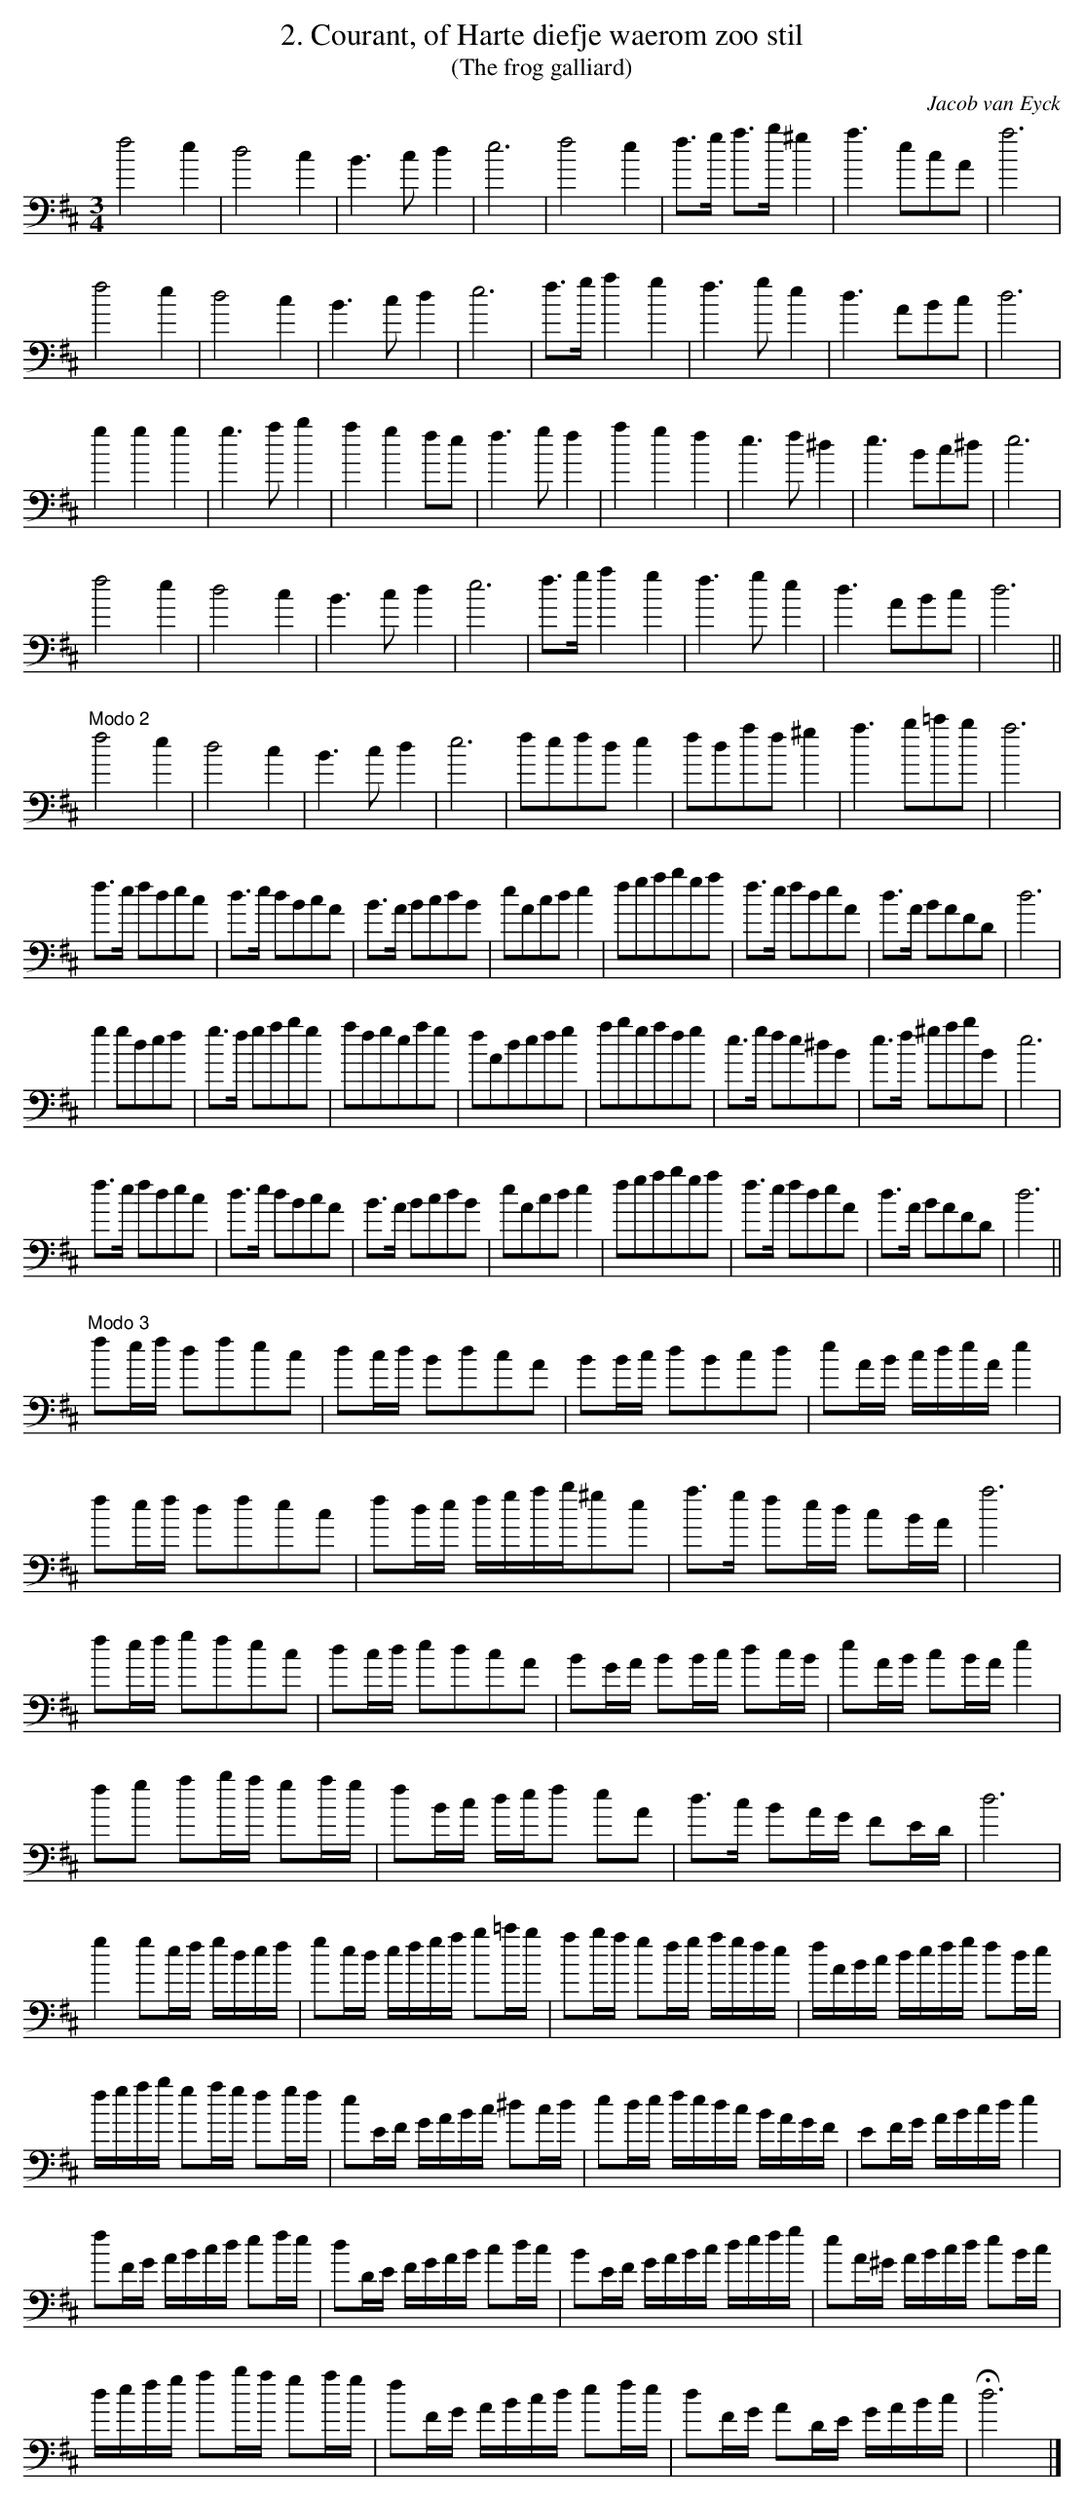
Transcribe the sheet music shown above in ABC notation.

X:1
T:2. Courant, of Harte diefje waerom zoo stil
T:(The frog galliard)
C:Jacob van Eyck
M:3/4
L:1/8
K:D bass
f4e2|d4c2|B3cd2|e6|f4e2|f>g a>b ^g2|a3 ecA|a6|
f4e2|d4c2|B3cd2|e6|f>ga2g2|f3ge2|d3ABc|d6|
g2g2g2|g3ab2|a2g2fe|f3gf2|a2g2f2|e3f^d2|e3Bc^d|e6|
f4e2|d4c2|B3cd2|e6|f>ga2g2|f3ge2|d3ABc|d6||
"Modo 2"f4e2|d4c2|B3cd2|e6|fefde2|fdaf^g2|a3b=c'b|a6|
f>e fdec|d>e dBcA|B>A BcdB|eAcde2|fgabga|f>e fdeA|d>A BAFD|d6|
g2 gdef|g>f gabg|afgeag|fAdefg|abgafg|e>g fe^dB|e>f ^gabB|e6|
f>e fdec|d>e dBcA|B>A BcdB|eAcde2|fgabga|f>e fdeA|d>A BAFD|d6||
"Modo 3"fe/2f/2 dfec|dc/2d/2 BdcA|BB/2c/2 dBcd|eA/2B/2 c/2d/2e/2A/2 e2|
fe/2f/2 dfec|fd/2e/2 f/2g/2a/2b/2^ge|a>g fe/2d/2 cB/2A/2|a6|
fe/2f/2 gfec|dc/2d/2 edcA|BG/2A/2 BB/2c/2 dc/2B/2|eA/2B/2 cB/2A/2 e2|
fg ab/2a/2 ga/2g/2|fB/2c/2 d/2e/2f eA|d>c BA/2G/2 FE/2D/2|d6|
g2 ge/2f/2 g/2d/2e/2f/2|ge/2d/2 e/2f/2g/2a/2 b=c'/2b/2|\
ab/2a/2 gf/2g/2 a/2g/2f/2e/2|f/2A/2B/2c/2 d/2e/2f/2g/2 fd/2e/2|
f/2g/2a/2b/2 ga/2g/2 fg/2f/2|eE/2F/2 G/2A/2B/2c/2 ^dc/2d/2|\
ed/2e/2 f/2e/2d/2c/2 B/2A/2G/2F/2|EF/2G/2 A/2B/2c/2d/2 e2|
fF/2G/2 A/2B/2c/2d/2 ef/2e/2|dD/2E/2 F/2G/2A/2B/2 cd/2c/2|\
BE/2F/2 G/2A/2B/2c/2 d/2e/2f/2g/2|eA/2^G/2 A/2B/2c/2d/2 eB/2c/2|
d/2e/2f/2g/2 ab/2a/2 ga/2g/2|fF/2G/2 A/2B/2c/2d/2 ef/2e/2|dF/2G/2 AD/2E/2 G/2A/2B/2c/2|Hd6|]
